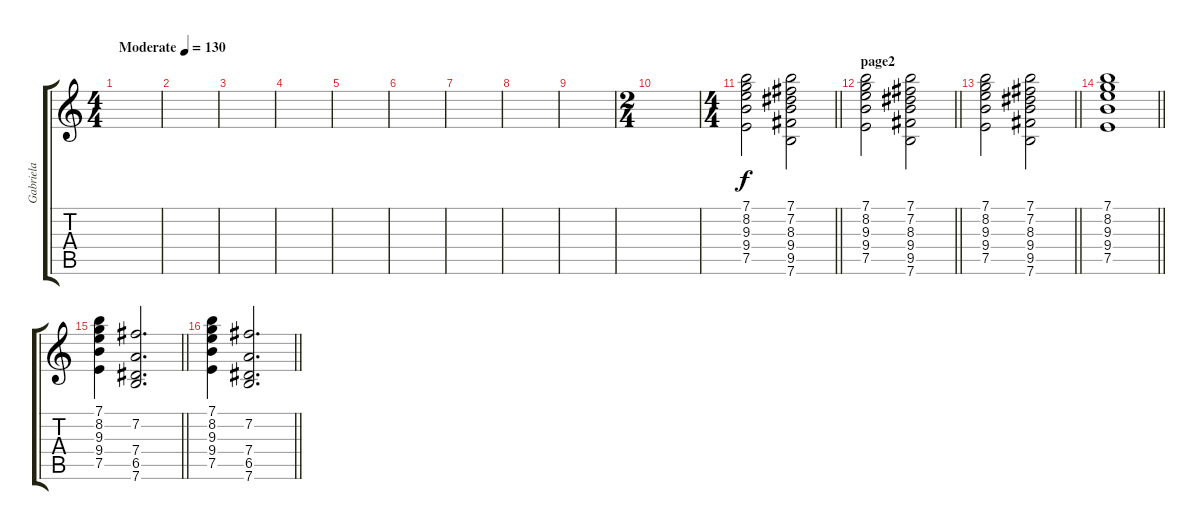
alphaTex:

\track ("Gabriela" "Gabriela") {instrument acousticguitarsteel}
\staff {score tabs}
\tuning (E4 B3 G3 D3 A2 E2) {hide}
\ts (4 4)
\tempo (130 "Moderate")
\clef g2
\ks c
|
|
|
|
|
|
|
|
|
\ts (2 4)
|
\ts (4 4)
\barLineRight lightlight
(7.1 8.2 9.3 9.4 7.5).2 (7.1 7.2 8.3 9.4 9.5 7.6).2 |
\section ("" "page2")
\barLineRight lightlight
(7.1 8.2 9.3 9.4 7.5).2 (7.1 7.2 8.3 9.4 9.5 7.6).2 |
\barLineRight lightlight
(7.1 8.2 9.3 9.4 7.5).2 (7.1 7.2 8.3 9.4 9.5 7.6).2 |
\barLineRight lightlight
(7.1 8.2 9.3 9.4 7.5).1 |
\barLineRight lightlight
(7.1 8.2 9.3 9.4 7.5).4 (7.2 7.4 6.5 7.6).2{d} |
\barLineRight lightlight
(7.1 8.2 9.3 9.4 7.5).4 (7.2 7.4 6.5 7.6).2{d}
